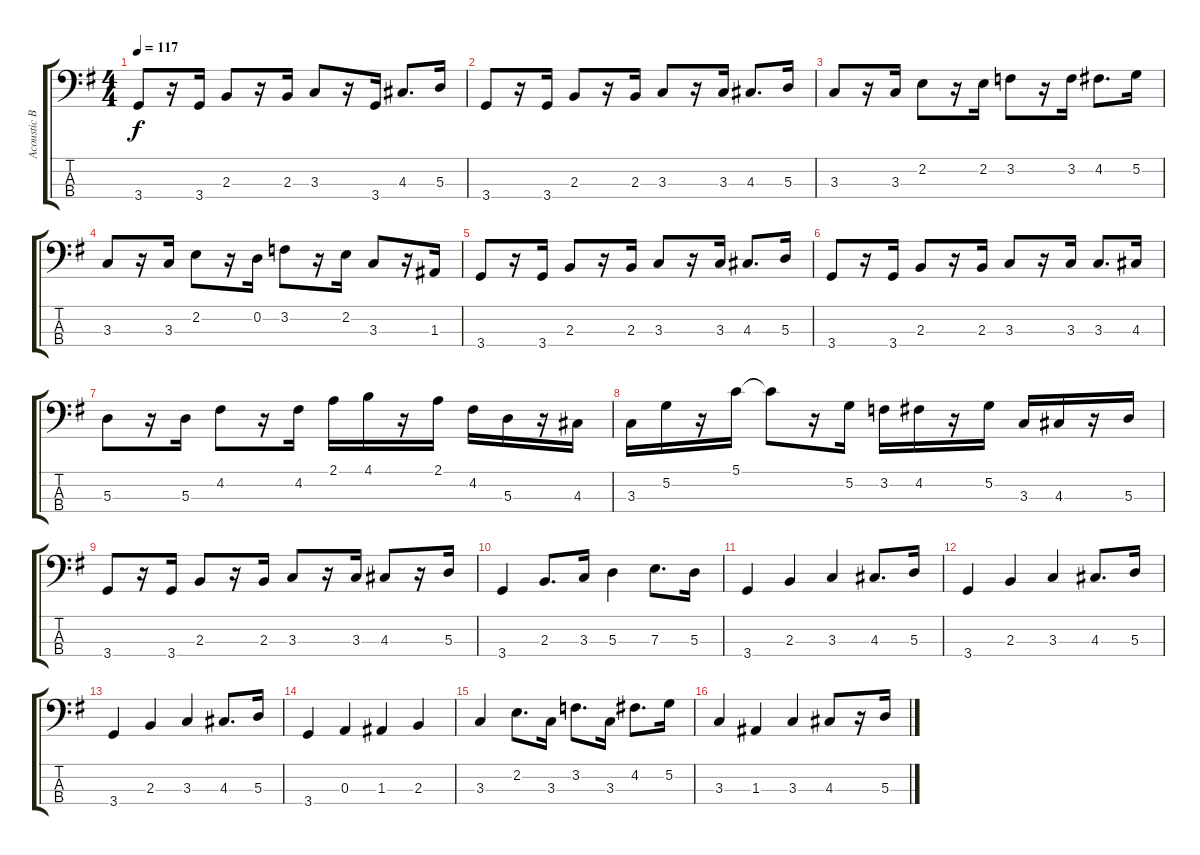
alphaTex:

\track ("Acoustic Bass" "Acoustic B") {instrument acousticbass}
\staff {score tabs}
\tuning (G2 D2 A1 E1) {hide}
\ts (4 4)
\tempo 117
\clef f4
\ks g
3.4.8{dy f} r.16 3.4.16 2.3.8 r.16 2.3.16 3.3.8 r.16 3.4.16 4.3.8{d} 5.3.16 |
3.4.8 r.16 3.4.16 2.3.8 r.16 2.3.16 3.3.8 r.16 3.3.16 4.3.8{d} 5.3.16 |
3.3.8 r.16 3.3.16 2.2.8 r.16 2.2.16 3.2.8 r.16 3.2.16 4.2.8{d} 5.2.16 |
3.3.8 r.16 3.3.16 2.2.8 r.16 0.2.16 3.2.8 r.16 2.2.16 3.3.8 r.16 1.3.16 |
3.4.8 r.16 3.4.16 2.3.8 r.16 2.3.16 3.3.8 r.16 3.3.16 4.3.8{d} 5.3.16 |
3.4.8 r.16 3.4.16 2.3.8 r.16 2.3.16 3.3.8 r.16 3.3.16 3.3.8{d} 4.3.16 |
5.3.8 r.16 5.3.16 4.2.8 r.16 4.2.16 2.1.16 4.1.16 r.16 2.1.16 4.2.16 5.3.16 r.16 4.3.16 |
3.3.16 5.2.16 r.16 5.1.16 5.1{t}.8 r.16 5.2.16 3.2.16 4.2.16 r.16 5.2.16 3.3.16 4.3.16 r.16 5.3.16 |
3.4.8 r.16 3.4.16 2.3.8 r.16 2.3.16 3.3.8 r.16 3.3.16 4.3.8 r.16 5.3.16 |
3.4.4 2.3.8{d} 3.3.16 5.3.4 7.3.8{d} 5.3.16 |
3.4.4 2.3.4 3.3.4 4.3.8{d} 5.3.16 |
3.4.4 2.3.4 3.3.4 4.3.8{d} 5.3.16 |
3.4.4 2.3.4 3.3.4 4.3.8{d} 5.3.16 |
3.4.4 0.3.4 1.3.4 2.3.4 |
3.3.4 2.2.8{d} 3.3.16 3.2.8{d} 3.3.16 4.2.8{d} 5.2.16 |
3.3.4 1.3.4 3.3.4 4.3.8 r.16 5.3.16
